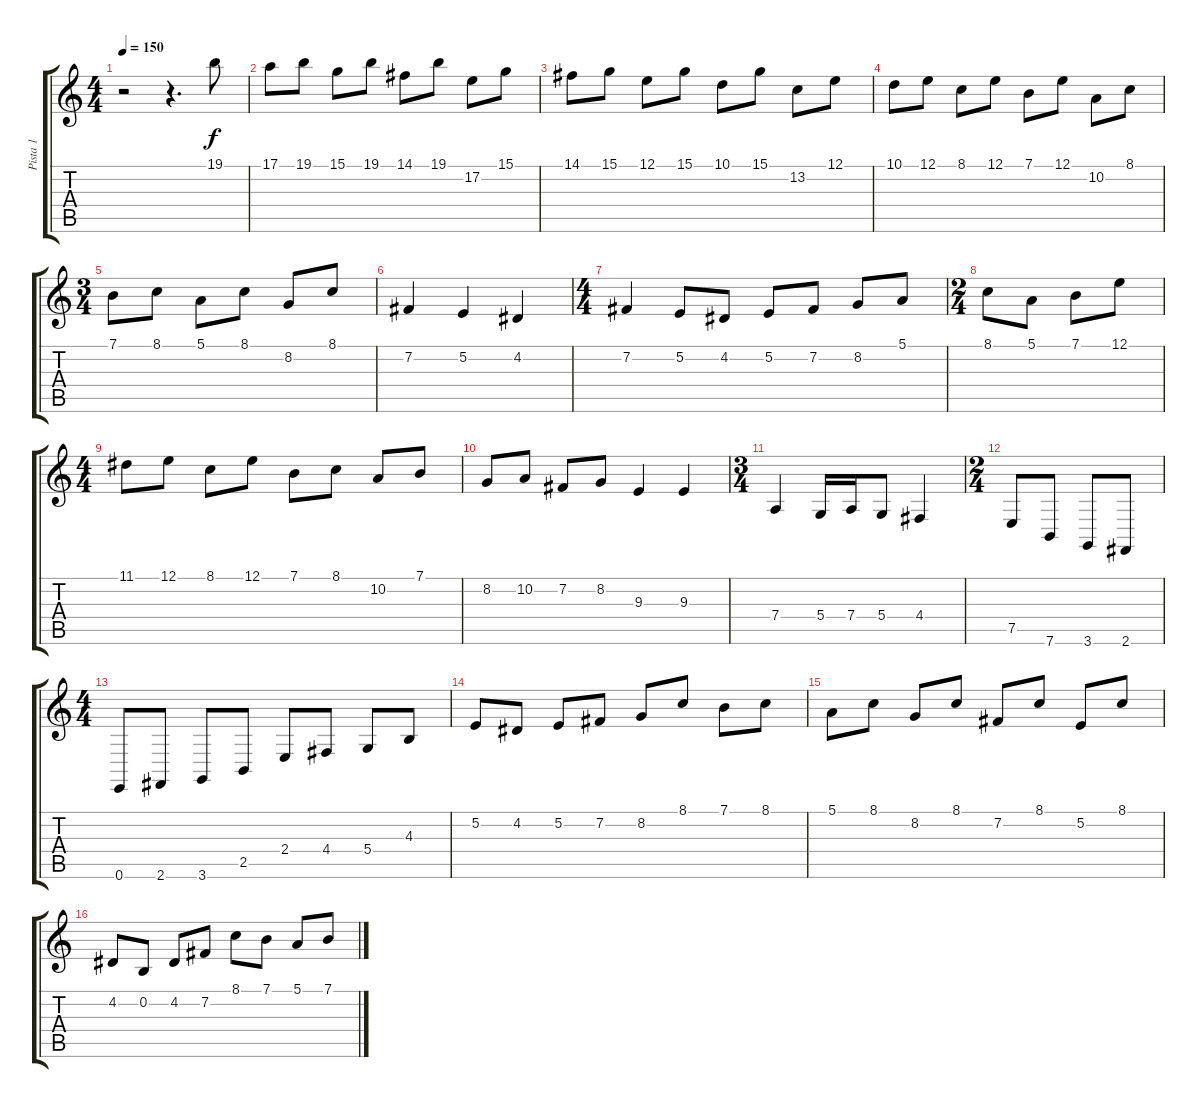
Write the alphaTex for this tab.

\track ("Pista 1" "Pista 1") {instrument musicbox}
\staff {score tabs}
\tuning (E4 B3 G3 D3 A2 E2) {hide}
\ts (4 4)
\tempo 150
\clef g2
\ks c
r.2{dy f instrument musicbox} r.4{d} 19.1.8 |
17.1.8 19.1.8 15.1.8 19.1.8 14.1.8 19.1.8 17.2.8 15.1.8 |
14.1.8 15.1.8 12.1.8 15.1.8 10.1.8 15.1.8 13.2.8 12.1.8 |
10.1.8 12.1.8 8.1.8 12.1.8 7.1.8 12.1.8 10.2.8 8.1.8 |
\ts (3 4)
7.1.8 8.1.8 5.1.8 8.1.8 8.2.8 8.1.8 |
7.2.4 5.2.4 4.2.4 |
\ts (4 4)
7.2.4 5.2.8 4.2.8 5.2.8 7.2.8 8.2.8 5.1.8 |
\ts (2 4)
8.1.8 5.1.8 7.1.8 12.1.8 |
\ts (4 4)
11.1.8 12.1.8 8.1.8 12.1.8 7.1.8 8.1.8 10.2.8 7.1.8 |
8.2.8 10.2.8 7.2.8 8.2.8 9.3.4 9.3.4 |
\ts (3 4)
7.4.4 5.4.16 7.4.16 5.4.8 4.4.4 |
\ts (2 4)
7.5.8 7.6.8 3.6.8 2.6.8 |
\ts (4 4)
0.6.8 2.6.8 3.6.8 2.5.8 2.4.8 4.4.8 5.4.8 4.3.8 |
5.2.8 4.2.8 5.2.8 7.2.8 8.2.8 8.1.8 7.1.8 8.1.8 |
5.1.8 8.1.8 8.2.8 8.1.8 7.2.8 8.1.8 5.2.8 8.1.8 |
4.2.8 0.2.8 4.2.8 7.2.8 8.1.8 7.1.8 5.1.8 7.1.8
